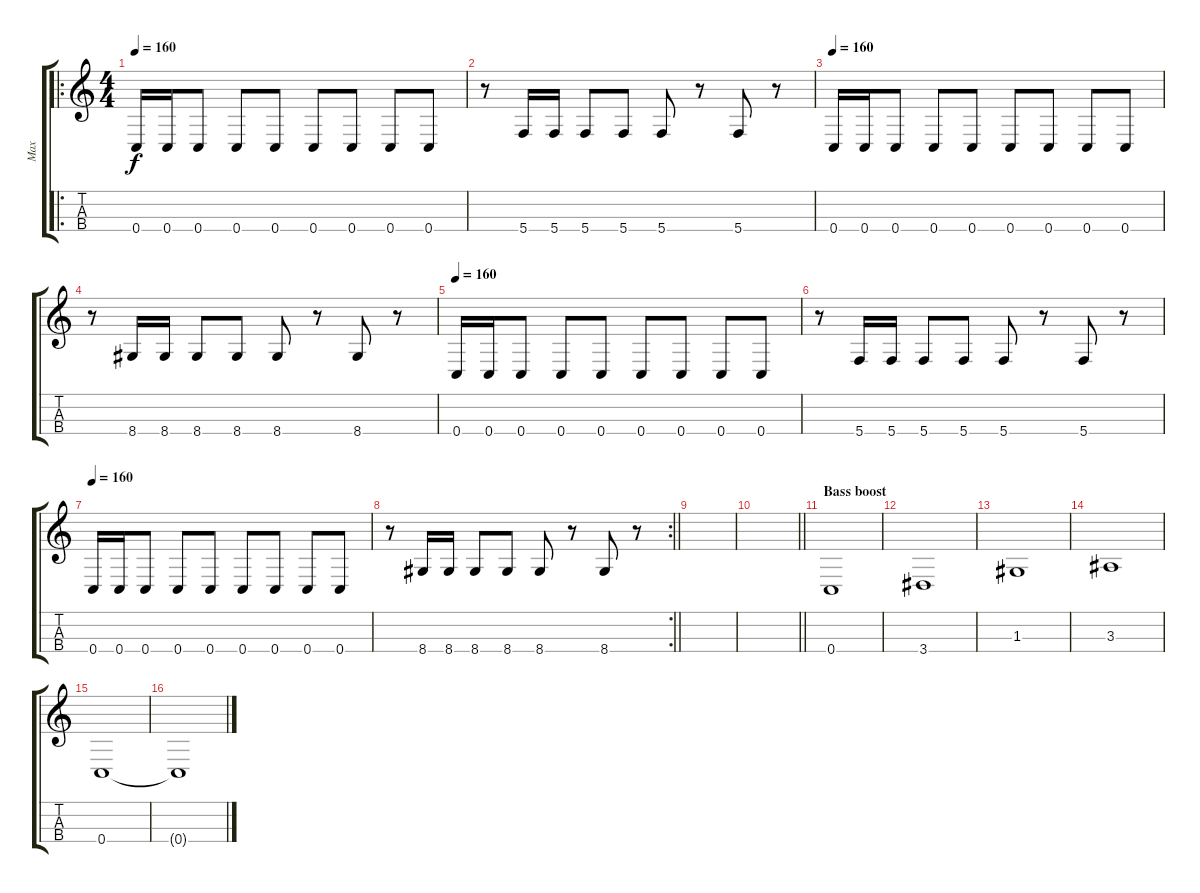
\track ("Max" "Max") {instrument electricbassfinger}
\staff {score tabs}
\tuning (F3 C3 G2 C2) {hide}
\ro
\ts (4 4)
\tempo 160
\clef g2
\ks c
0.4.16{dy f} 0.4.16 0.4.8 0.4.8 0.4.8 0.4.8 0.4.8 0.4.8 0.4.8 |
r.8 5.4.16 5.4.16 5.4.8 5.4.8 5.4.8 r.8 5.4.8 r.8 |
\tempo 160
0.4.16 0.4.16 0.4.8 0.4.8 0.4.8 0.4.8 0.4.8 0.4.8 0.4.8 |
r.8 8.4.16 8.4.16 8.4.8 8.4.8 8.4.8 r.8 8.4.8 r.8 |
\tempo 160
0.4.16 0.4.16 0.4.8 0.4.8 0.4.8 0.4.8 0.4.8 0.4.8 0.4.8 |
r.8 5.4.16 5.4.16 5.4.8 5.4.8 5.4.8 r.8 5.4.8 r.8 |
\tempo 160
0.4.16 0.4.16 0.4.8 0.4.8 0.4.8 0.4.8 0.4.8 0.4.8 0.4.8 |
\rc 2
\barLineRight lightlight
r.8 8.4.16 8.4.16 8.4.8 8.4.8 8.4.8 r.8 8.4.8 r.8 |
|
\barLineRight lightlight
|
\section ("" "Bass boost")
0.4.1 |
3.4.1 |
1.3.1 |
3.3.1 |
0.4.1 |
0.4{t}.1
